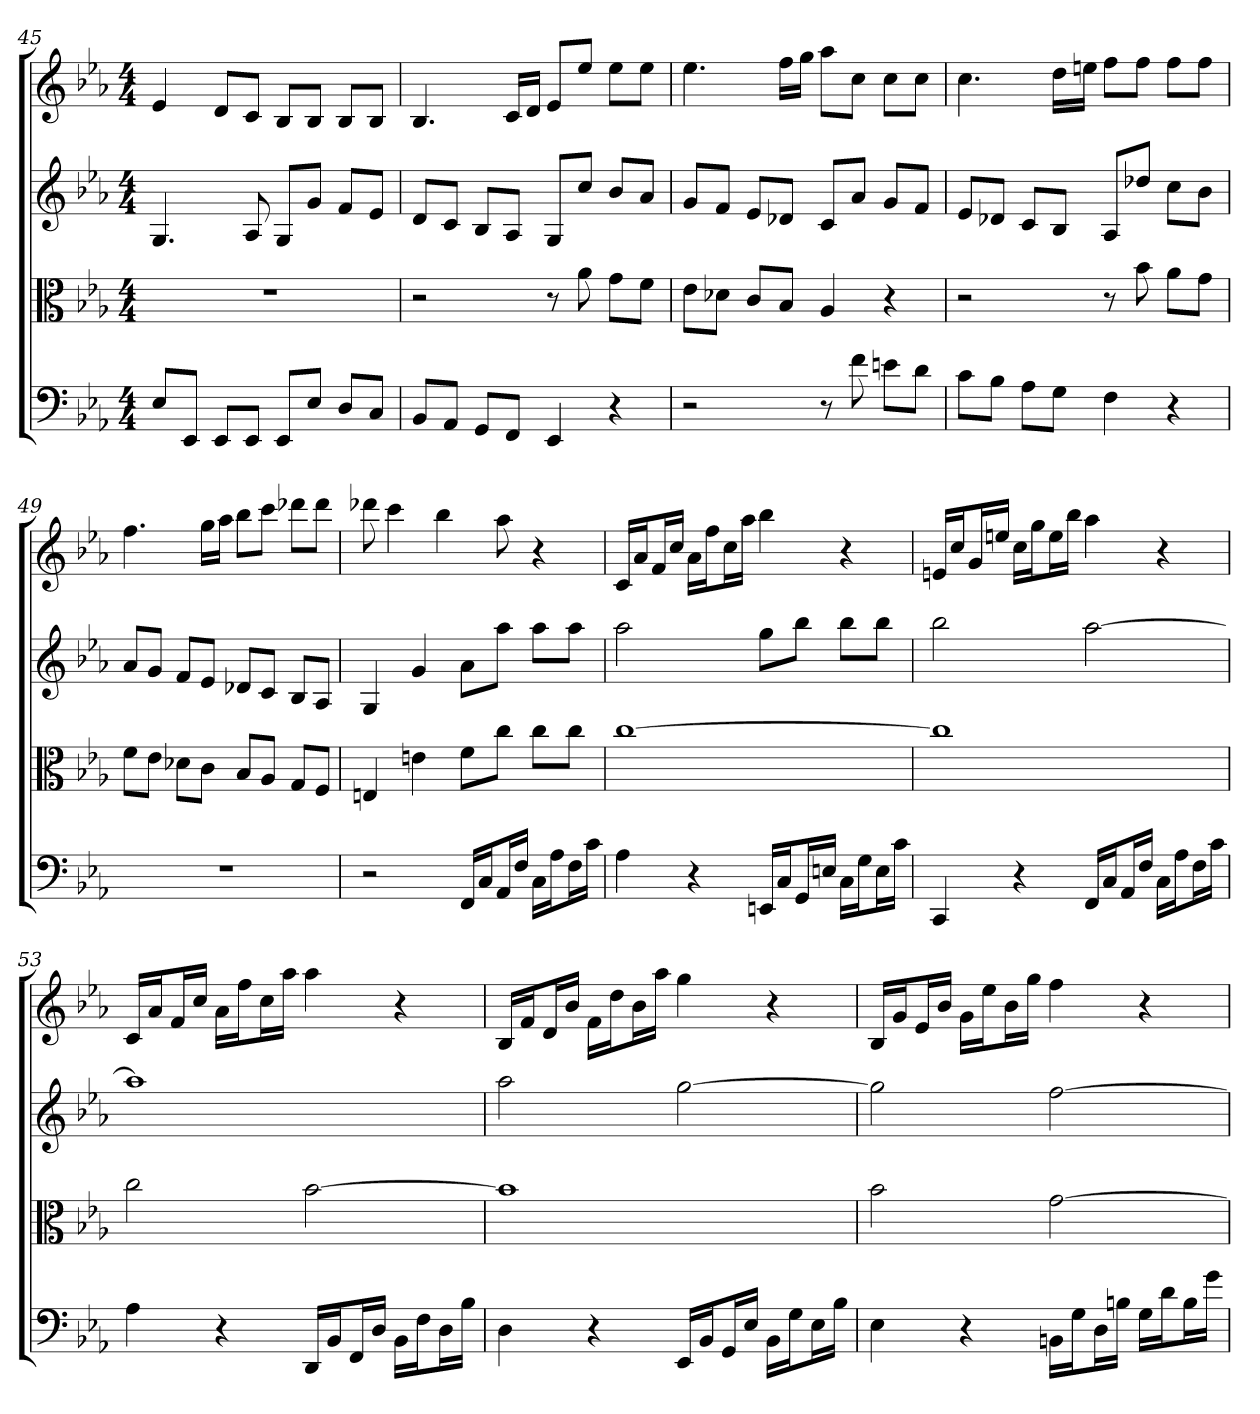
**kern	**kern	**kern	**kern
*part4	*part3	*part2	*part1
*staff4	*staff3	*staff2	*staff1
*clefF4	*clefC3	*	*
*k[b-e-a-]	*k[b-e-a-]	*k[b-e-a-]	*k[b-e-a-]
*E-:	*E-:	*E-:	*E-:
*M4/4	*M4/4	*M4/4	*M4/4
=45	=45	=45	=45
8E-/L	1r	4.G	4e-
8EE-/J	.	.	.
8EE-/L	.	.	8dL
8EE-/J	.	8A-	8cJ
8EE-/L	.	8GL	8B-L
8E-/J	.	8gJ	8B-J
8D/L	.	8fL	8B-L
8C/J	.	8e-J	8B-J
=46	=46	=46	=46
8BB-/L	2r	8dL	4.B-
8AA-/J	.	8cJ	.
8GG/L	.	8B-L	.
8FF/J	.	8A-J	16cLL
.	.	.	16dJJ
4EE-	8r	8GL	8e-L
.	8a-	8ccJ	8ee-J
4r	8g\L	8b-L	8ee-L
.	8f\J	8a-J	8ee-J
=47	=47	=47	=47
2r	8e-\L	8gL	4.ee-
.	8d-X\J	8fJ	.
.	8c/L	8e-L	.
.	8B-/J	8d-XJ	16ffLL
.	.	.	16ggJJ
8r	4A-	8cL	8aa-L
8f	.	8a-J	8ccJ
8en\L	4r	8gL	8ccL
8d\J	.	8fJ	8ccJ
=48	=48	=48	=48
8c\L	2r	8e-L	4.cc
8B-\J	.	8d-XJ	.
8A-\L	.	8cL	.
8G\J	.	8B-J	16ddLL
.	.	.	16eenJJ
4F	8r	8A-L	8ffL
.	8b-	8dd-XJ	8ffJ
4r	8a-\L	8ccL	8ffL
.	8g\J	8b-J	8ffJ
=49	=49	=49	=49
1r	8f\L	8a-L	4.ff
.	8e-\J	8gJ	.
.	8d-X\L	8fL	.
.	8c\J	8e-J	16ggLL
.	.	.	16aa-JJ
.	8B-/L	8d-XL	8bb-L
.	8A-/J	8cJ	8cccJ
.	8G/L	8B-L	8ddd-XL
.	8F/J	8A-J	8ddd-J
=50	=50	=50	=50
2r	4En	4G	8ddd-X
.	.	.	4ccc
.	4en	4g	.
.	.	.	4bb-
16FF/LL	8f\L	8a-L	.
16C/J	.	.	.
16AA-/L	8cc\J	8aa-J	8aa-
16F/JJ	.	.	.
16C\LL	8cc\L	8aa-L	4r
16A-\J	.	.	.
16F\L	8cc\J	8aa-J	.
16c\JJ	.	.	.
=51	=51	=51	=51
4A-	[1cc	2aa-	16cLL
.	.	.	16a-J
.	.	.	16fL
.	.	.	16ccJJ
4r	.	.	16a-LL
.	.	.	16ffJ
.	.	.	16ccL
.	.	.	16aa-JJ
16EEn/LL	.	8ggL	4bb-
16C/J	.	.	.
16GG/L	.	8bb-J	.
16En/JJ	.	.	.
16C\LL	.	8bb-L	4r
16G\J	.	.	.
16E\L	.	8bb-J	.
16c\JJ	.	.	.
=52	=52	=52	=52
4CC	1cc]	2bb-	16enLL
.	.	.	16ccJ
.	.	.	16gL
.	.	.	16eenJJ
4r	.	.	16ccLL
.	.	.	16ggJ
.	.	.	16eeL
.	.	.	16bb-JJ
16FF/LL	.	[2aa-	4aa-
16C/J	.	.	.
16AA-/L	.	.	.
16F/JJ	.	.	.
16C\LL	.	.	4r
16A-\J	.	.	.
16F\L	.	.	.
16c\JJ	.	.	.
=53	=53	=53	=53
4A-	2cc	1aa-]	16cLL
.	.	.	16a-J
.	.	.	16fL
.	.	.	16ccJJ
4r	.	.	16a-LL
.	.	.	16ffJ
.	.	.	16ccL
.	.	.	16aa-JJ
16DD/LL	[2b-	.	4aa-
16BB-/J	.	.	.
16FF/L	.	.	.
16D/JJ	.	.	.
16BB-\LL	.	.	4r
16F\J	.	.	.
16D\L	.	.	.
16B-\JJ	.	.	.
=54	=54	=54	=54
4D	1b-]	2aa-	16B-LL
.	.	.	16fJ
.	.	.	16dL
.	.	.	16b-JJ
4r	.	.	16fLL
.	.	.	16ddJ
.	.	.	16b-L
.	.	.	16aa-JJ
16EE-/LL	.	[2gg	4gg
16BB-/J	.	.	.
16GG/L	.	.	.
16E-/JJ	.	.	.
16BB-\LL	.	.	4r
16G\J	.	.	.
16E-\L	.	.	.
16B-\JJ	.	.	.
=55	=55	=55	=55
4E-	2b-	2gg]	16B-LL
.	.	.	16gJ
.	.	.	16e-L
.	.	.	16b-JJ
4r	.	.	16gLL
.	.	.	16ee-J
.	.	.	16b-L
.	.	.	16ggJJ
16BBn\LL	[2g	[2ff	4ff
16G\J	.	.	.
16D\L	.	.	.
16Bn\JJ	.	.	.
16G\LL	.	.	4r
16d\J	.	.	.
16B\L	.	.	.
16g\JJ	.	.	.
=	=	=	=
*-	*-	*-	*-
